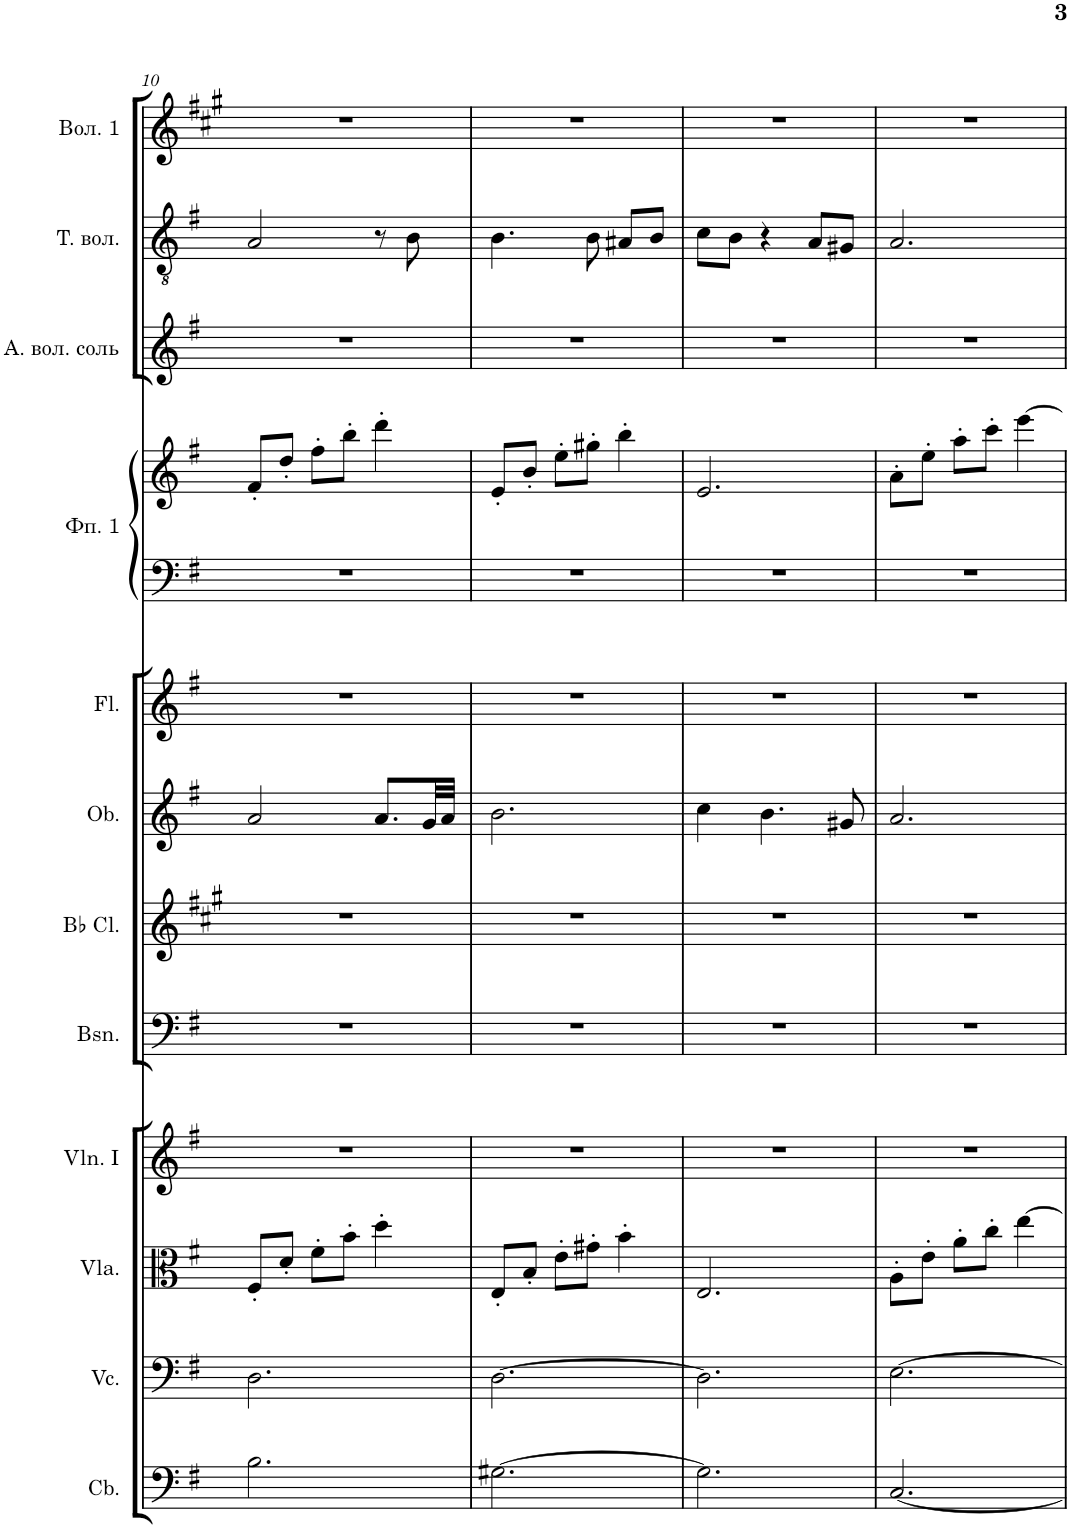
**kern	**kern	**kern	**kern	**kern	**kern	**kern	**kern	**kern	**kern	**kern	**kern	**kern
*part12	*part11	*part10	*part9	*part8	*part7	*part6	*part5	*part4	*part4	*part3	*part2	*part1
*staff13	*staff12	*staff11	*staff10	*staff9	*staff8	*staff7	*staff6	*staff5	*staff4	*staff3	*staff2	*staff1
*I"Contrabasses	*I"Violoncellos	*I"Violas	*I"Violins I	*I"Bassoons	*I"Clarinets in Bb	*I"Oboes	*I"Flutes	*I"Фортепиано 1	*	*I"Альтовая волынка соль	*I"Теноровая волынка	*I"Волынка 1
*I'Cb.	*I'Vc.	*I'Vla.	*I'Vln. I	*I'Bsn.	*	*I'Ob.	*I'Fl.	*	*	*	*	*
!!LO:PB:g=z
*clefF4	*clefF4	*clefC3	*clefG2	*clefF4	*clefG2	*clefG2	*clefG2	*clefF4	*clefG2	*clefG2	*clefGv2	*clefG2
*Trd7c12	*	*	*	*	*Trd1c2	*	*	*	*	*Trd12c21	*Trd12c21	*Trd1c2
*k[f#]	*k[f#]	*k[f#]	*k[f#]	*k[f#]	*k[f#c#g#]	*k[f#]	*k[f#]	*k[f#]	*k[f#]	*k[f#]	*k[f#]	*k[f#c#g#]
*M3/4	*M3/4	*M3/4	*M3/4	*M3/4	*M3/4	*M3/4	*M3/4	*M3/4	*M3/4	*M3/4	*M3/4	*M3/4
=10	=10	=10	=10	=10	=10	=10	=10	=10	=10	=10	=10	=10
2.B\	2.D\	8F#'/L	2.r	2.r	2.r	2a/	2.r	2.r	8f#'/L	2.r	2A/	2.r
.	.	8d'/J	.	.	.	.	.	.	8dd'/J	.	.	.
.	.	8f#'\L	.	.	.	.	.	.	8ff#'\L	.	.	.
.	.	8b'\J	.	.	.	.	.	.	8bb'\J	.	.	.
.	.	4dd'\	.	.	.	8.a/L	.	.	4ddd'\	.	8r	.
.	.	.	.	.	.	.	.	.	.	.	8B\	.
.	.	.	.	.	.	32g/LL	.	.	.	.	.	.
.	.	.	.	.	.	32a/JJJ	.	.	.	.	.	.
=11	=11	=11	=11	=11	=11	=11	=11	=11	=11	=11	=11	=11
[2.G#X\	[2.D\	8E'/L	2.r	2.r	2.r	2.b\	2.r	2.r	8e'/L	2.r	4.B\	2.r
.	.	8B'/J	.	.	.	.	.	.	8b'/J	.	.	.
.	.	8e'\L	.	.	.	.	.	.	8ee'\L	.	.	.
.	.	8g#X'\J	.	.	.	.	.	.	8gg#X'\J	.	8B\	.
.	.	4b'\	.	.	.	.	.	.	4bb'\	.	8A#X/L	.
.	.	.	.	.	.	.	.	.	.	.	8B/J	.
=12	=12	=12	=12	=12	=12	=12	=12	=12	=12	=12	=12	=12
2.G#\]	2.D\]	2.E/	2.r	2.r	2.r	4cc\	2.r	2.r	2.e/	2.r	8c\L	2.r
.	.	.	.	.	.	.	.	.	.	.	8B\J	.
.	.	.	.	.	.	4.b\	.	.	.	.	4r	.
.	.	.	.	.	.	.	.	.	.	.	8A/L	.
.	.	.	.	.	.	8g#X/	.	.	.	.	8G#X/J	.
=13	=13	=13	=13	=13	=13	=13	=13	=13	=13	=13	=13	=13
[2.C/	[2.E\	8A'\L	2.r	2.r	2.r	2.a/	2.r	2.r	8a'\L	2.r	2.A/	2.r
.	.	8e'\J	.	.	.	.	.	.	8ee'\J	.	.	.
.	.	8a'\L	.	.	.	.	.	.	8aa'\L	.	.	.
.	.	8cc'\J	.	.	.	.	.	.	8ccc'\J	.	.	.
.	.	[4ee\	.	.	.	.	.	.	[4eee\	.	.	.
=	=	=	=	=	=	=	=	=	=	=	=	=
*-	*-	*-	*-	*-	*-	*-	*-	*-	*-	*-	*-	*-
